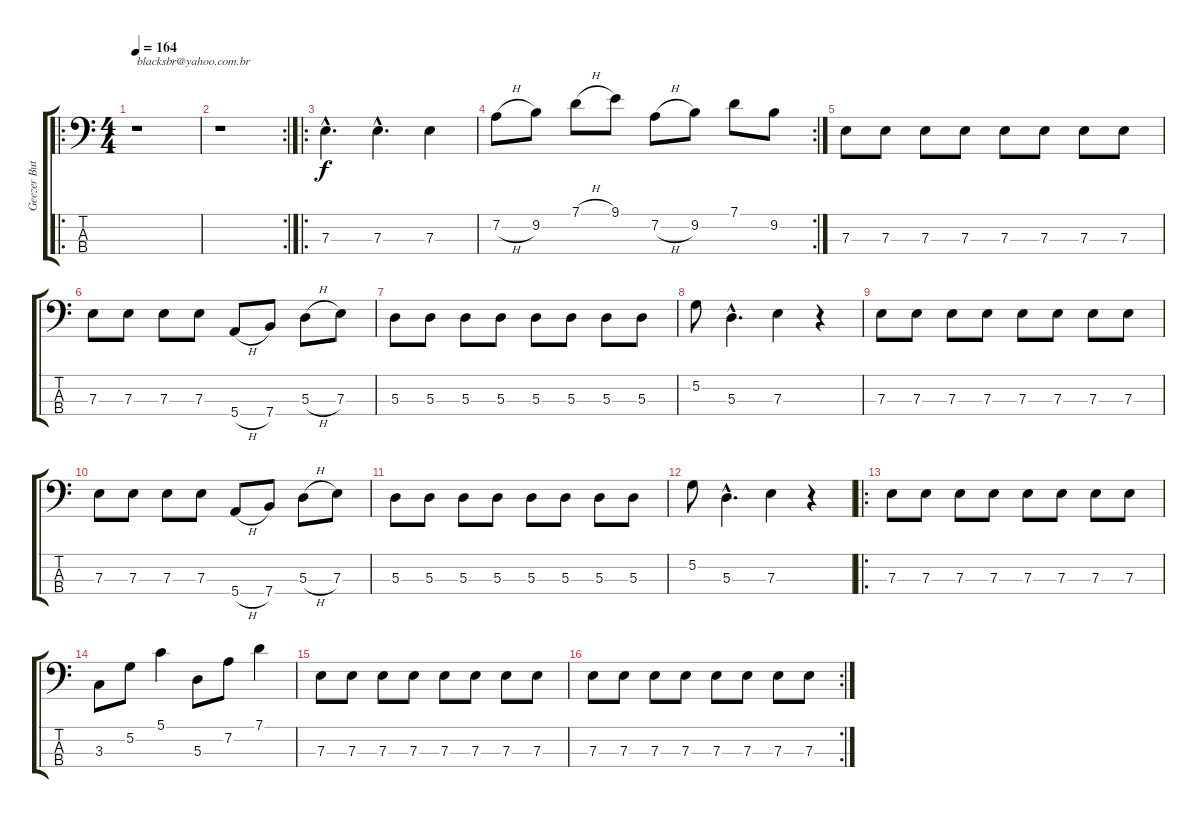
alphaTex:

\track ("Geezer Butler" "Geezer But") {instrument electricbassfinger}
\staff {score tabs}
\tuning (G2 D2 A1 E1) {hide}
\ro
\ts (4 4)
\tempo 164
\clef f4
\ks c
r.1{txt "blacksbr@yahoo.com.br" dy f instrument electricbassfinger} |
\rc 2
r.1 |
\ro
7.3{hac}.4{d} 7.3{hac}.4{d} 7.3.4 |
\rc 2
7.2{h}.8 9.2.8 7.1{h}.8 9.1.8 7.2{h}.8 9.2.8 7.1.8 9.2.8 |
7.3.8 7.3.8 7.3.8 7.3.8 7.3.8 7.3.8 7.3.8 7.3.8 |
7.3.8 7.3.8 7.3.8 7.3.8 5.4{h}.8 7.4.8 5.3{h}.8 7.3.8 |
5.3.8 5.3.8 5.3.8 5.3.8 5.3.8 5.3.8 5.3.8 5.3.8 |
5.2.8 5.3{hac}.4{d} 7.3.4 r.4 |
7.3.8 7.3.8 7.3.8 7.3.8 7.3.8 7.3.8 7.3.8 7.3.8 |
7.3.8 7.3.8 7.3.8 7.3.8 5.4{h}.8 7.4.8 5.3{h}.8 7.3.8 |
5.3.8 5.3.8 5.3.8 5.3.8 5.3.8 5.3.8 5.3.8 5.3.8 |
5.2.8 5.3{hac}.4{d} 7.3.4 r.4 |
\ro
7.3.8 7.3.8 7.3.8 7.3.8 7.3.8 7.3.8 7.3.8 7.3.8 |
3.3.8 5.2.8 5.1.4 5.3.8 7.2.8 7.1.4 |
7.3.8 7.3.8 7.3.8 7.3.8 7.3.8 7.3.8 7.3.8 7.3.8 |
\rc 2
7.3.8 7.3.8 7.3.8 7.3.8 7.3.8 7.3.8 7.3.8 7.3.8
